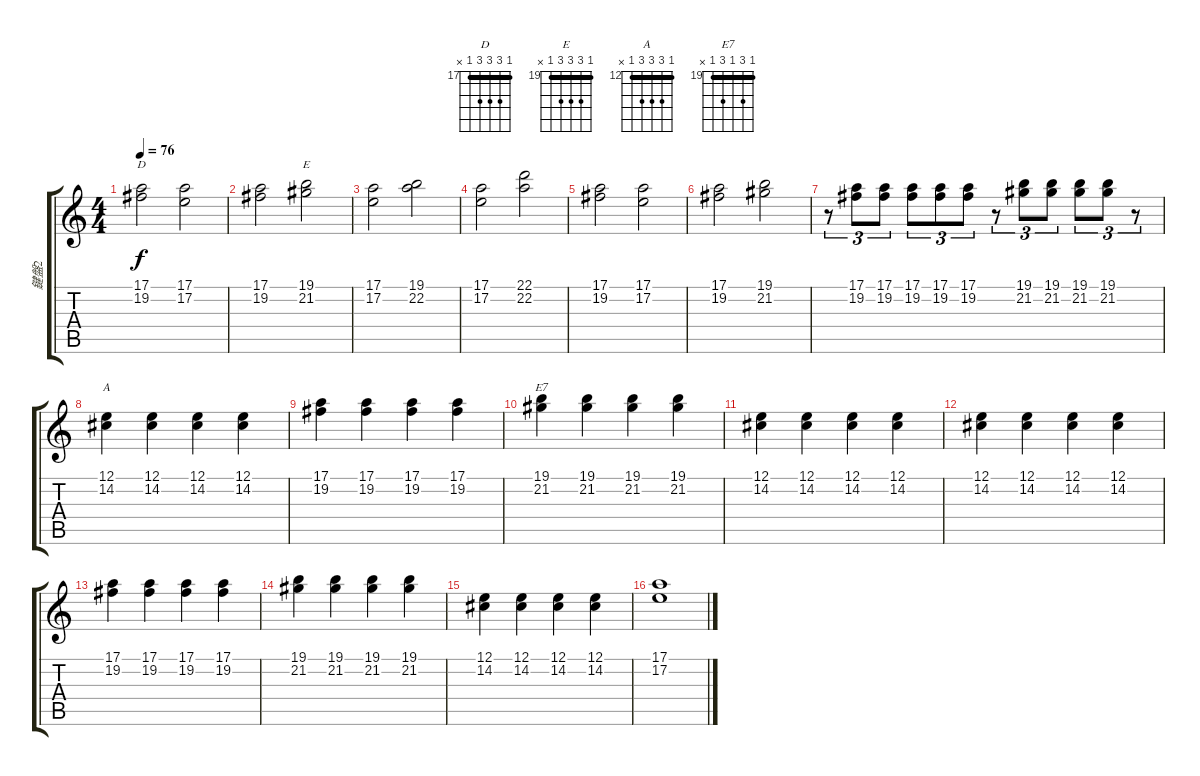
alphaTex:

\track ("鍵盤2" "鍵盤2") {instrument fx5brightness}
\staff {score tabs}
\tuning (E4 B3 G3 D3 A2 E2) {hide}
\chord ("D" 17 19 19 19 17 x) {firstfret 17 barre 17}
\chord ("E" 19 21 21 21 19 x) {firstfret 19 barre 19}
\chord ("A" 12 14 14 14 12 x) {firstfret 12 barre 12}
\chord ("E7" 19 21 19 21 19 x) {firstfret 19 barre 19}
\ts (4 4)
\tempo 76
\clef g2
\ks c
(17.1 19.2).2{ch "D" dy f} (17.1 17.2).2 |
(17.1 19.2).2 (19.1 21.2).2{ch "E"} |
(17.1 17.2).2 (19.1 22.2).2 |
(17.1 17.2).2 (22.1 22.2).2 |
(17.1 19.2).2 (17.1 17.2).2 |
(17.1 19.2).2 (19.1 21.2).2 |
r.8{tu (3 2)} (17.1 19.2).8{tu (3 2)} (17.1 19.2).8{tu (3 2)} (17.1 19.2).8{tu (3 2)} (17.1 19.2).8{tu (3 2)} (17.1 19.2).8{tu (3 2)} r.8{tu (3 2)} (19.1 21.2).8{tu (3 2)} (19.1 21.2).8{tu (3 2)} (19.1 21.2).8{tu (3 2)} (19.1 21.2).8{tu (3 2)} r.8{tu (3 2)} |
(12.1 14.2).4{ch "A" volume 14 instrument acousticgrandpiano} (12.1 14.2).4 (12.1 14.2).4 (12.1 14.2).4 |
(17.1 19.2).4 (17.1 19.2).4 (17.1 19.2).4 (17.1 19.2).4 |
(19.1 21.2).4{ch "E7"} (19.1 21.2).4 (19.1 21.2).4 (19.1 21.2).4 |
(12.1 14.2).4 (12.1 14.2).4 (12.1 14.2).4 (12.1 14.2).4 |
(12.1 14.2).4{volume 16 instrument acousticgrandpiano} (12.1 14.2).4 (12.1 14.2).4 (12.1 14.2).4 |
(17.1 19.2).4 (17.1 19.2).4 (17.1 19.2).4 (17.1 19.2).4 |
(19.1 21.2).4 (19.1 21.2).4 (19.1 21.2).4 (19.1 21.2).4 |
(12.1 14.2).4 (12.1 14.2).4 (12.1 14.2).4 (12.1 14.2).4 |
(17.1 17.2).1{volume 7 instrument fx5brightness}
